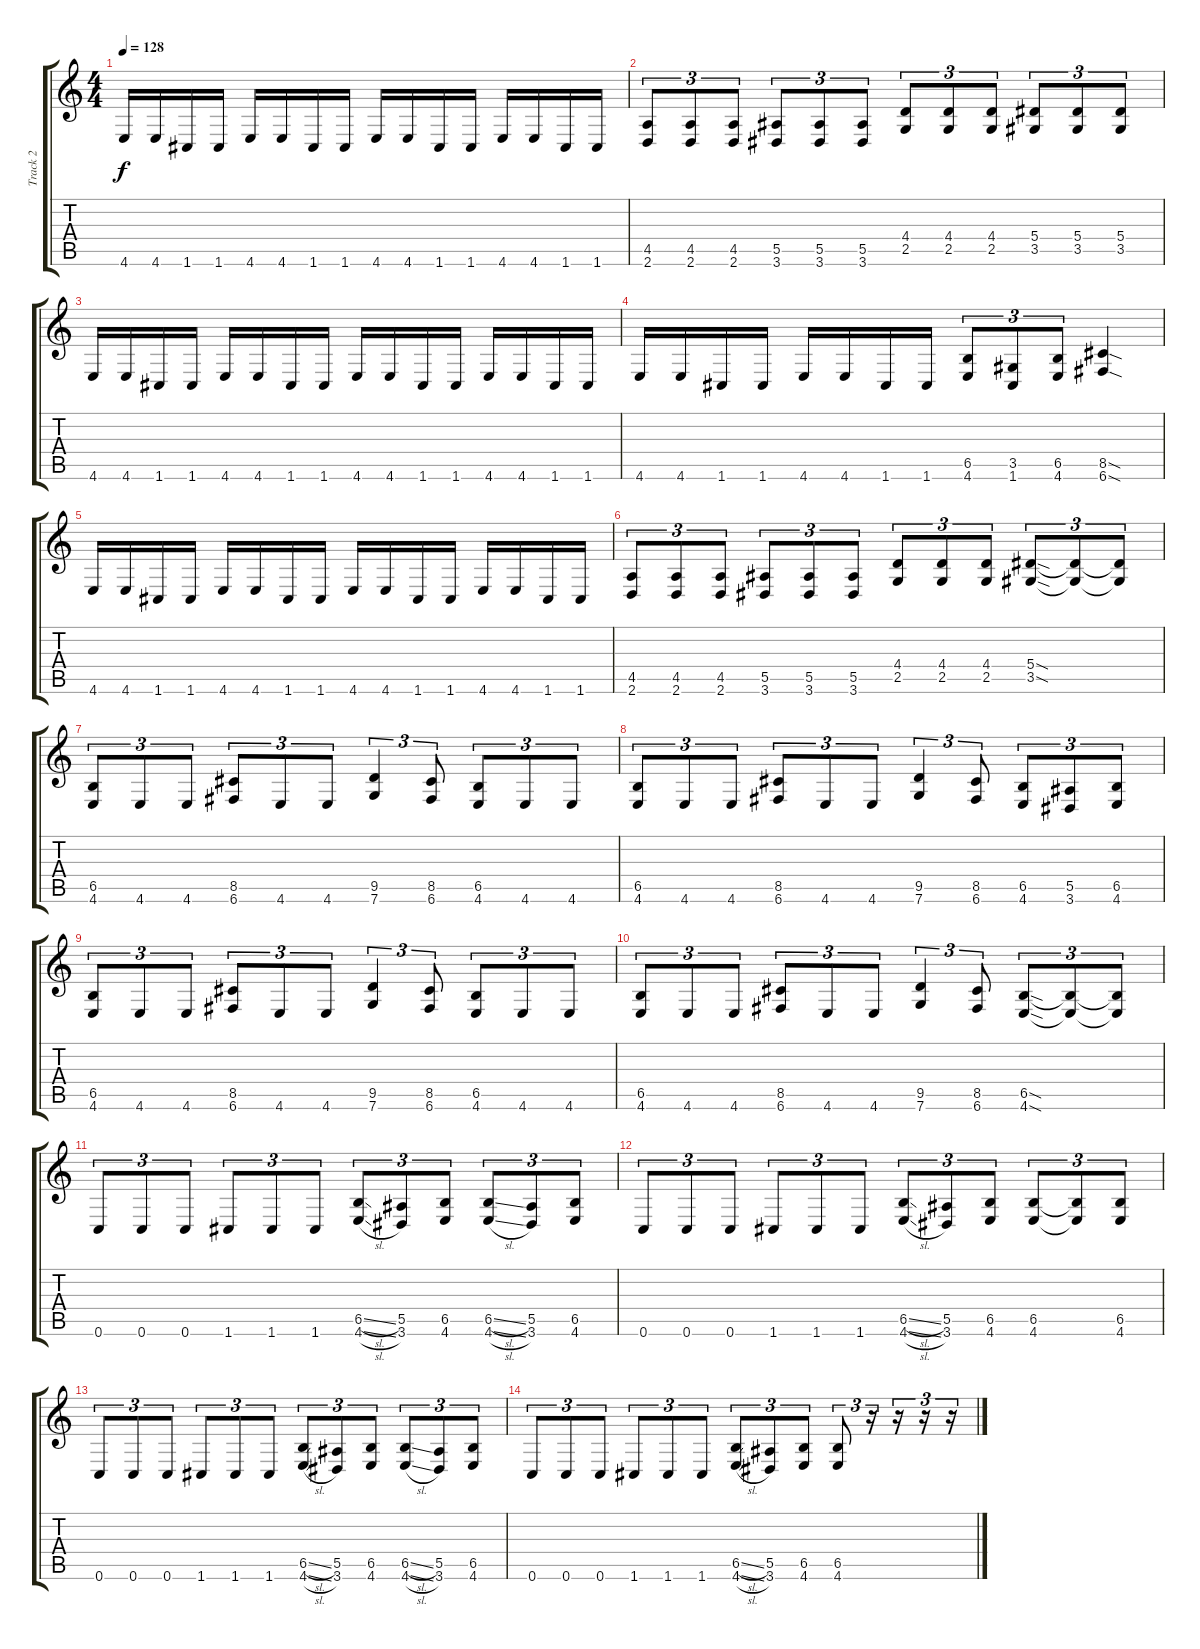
\track ("Track 2" "Track 2") {instrument overdrivenguitar}
\staff {score tabs}
\tuning (C4 G3 Eb3 Bb2 F2 C2) {hide}
\ts (4 4)
\tempo 128
\clef g2
\ks c
4.6.16{dy f} 4.6.16 1.6.16 1.6.16 4.6.16 4.6.16 1.6.16 1.6.16 4.6.16 4.6.16 1.6.16 1.6.16 4.6.16 4.6.16 1.6.16 1.6.16 |
(4.5 2.6).8{tu (3 2)} (4.5 2.6).8{tu (3 2)} (4.5 2.6).8{tu (3 2)} (5.5 3.6).8{tu (3 2)} (5.5 3.6).8{tu (3 2)} (5.5 3.6).8{tu (3 2)} (4.4 2.5).8{tu (3 2)} (4.4 2.5).8{tu (3 2)} (4.4 2.5).8{tu (3 2)} (5.4 3.5).8{tu (3 2)} (5.4 3.5).8{tu (3 2)} (5.4 3.5).8{tu (3 2)} |
4.6.16 4.6.16 1.6.16 1.6.16 4.6.16 4.6.16 1.6.16 1.6.16 4.6.16 4.6.16 1.6.16 1.6.16 4.6.16 4.6.16 1.6.16 1.6.16 |
4.6.16 4.6.16 1.6.16 1.6.16 4.6.16 4.6.16 1.6.16 1.6.16 (6.5 4.6).8{tu (3 2)} (3.5 1.6).8{tu (3 2)} (6.5 4.6).8{tu (3 2)} (8.5{sod} 6.6{sod}).4 |
4.6.16 4.6.16 1.6.16 1.6.16 4.6.16 4.6.16 1.6.16 1.6.16 4.6.16 4.6.16 1.6.16 1.6.16 4.6.16 4.6.16 1.6.16 1.6.16 |
(4.5 2.6).8{tu (3 2)} (4.5 2.6).8{tu (3 2)} (4.5 2.6).8{tu (3 2)} (5.5 3.6).8{tu (3 2)} (5.5 3.6).8{tu (3 2)} (5.5 3.6).8{tu (3 2)} (4.4 2.5).8{tu (3 2)} (4.4 2.5).8{tu (3 2)} (4.4 2.5).8{tu (3 2)} (5.4{sod} 3.5{sod}).8{tu (3 2)} (5.4{t} 3.5{t}).8{tu (3 2)} (5.4{t} 3.5{t}).8{tu (3 2)} |
(6.5 4.6).8{tu (3 2)} 4.6.8{tu (3 2)} 4.6.8{tu (3 2)} (8.5 6.6).8{tu (3 2)} 4.6.8{tu (3 2)} 4.6.8{tu (3 2)} (9.5 7.6).4{tu (3 2)} (8.5 6.6).8{tu (3 2)} (6.5 4.6).8{tu (3 2)} 4.6.8{tu (3 2)} 4.6.8{tu (3 2)} |
(6.5 4.6).8{tu (3 2)} 4.6.8{tu (3 2)} 4.6.8{tu (3 2)} (8.5 6.6).8{tu (3 2)} 4.6.8{tu (3 2)} 4.6.8{tu (3 2)} (9.5 7.6).4{tu (3 2)} (8.5 6.6).8{tu (3 2)} (6.5 4.6).8{tu (3 2)} (5.5 3.6).8{tu (3 2)} (6.5 4.6).8{tu (3 2)} |
(6.5 4.6).8{tu (3 2)} 4.6.8{tu (3 2)} 4.6.8{tu (3 2)} (8.5 6.6).8{tu (3 2)} 4.6.8{tu (3 2)} 4.6.8{tu (3 2)} (9.5 7.6).4{tu (3 2)} (8.5 6.6).8{tu (3 2)} (6.5 4.6).8{tu (3 2)} 4.6.8{tu (3 2)} 4.6.8{tu (3 2)} |
(6.5 4.6).8{tu (3 2)} 4.6.8{tu (3 2)} 4.6.8{tu (3 2)} (8.5 6.6).8{tu (3 2)} 4.6.8{tu (3 2)} 4.6.8{tu (3 2)} (9.5 7.6).4{tu (3 2)} (8.5 6.6).8{tu (3 2)} (6.5{sod} 4.6{sod}).8{tu (3 2)} (6.5{t} 4.6{t}).8{tu (3 2)} (6.5{t} 4.6{t}).8{tu (3 2)} |
0.6.8{tu (3 2)} 0.6.8{tu (3 2)} 0.6.8{tu (3 2)} 1.6.8{tu (3 2)} 1.6.8{tu (3 2)} 1.6.8{tu (3 2)} (6.5{sl} 4.6{sl}).8{tu (3 2)} (5.5 3.6).8{tu (3 2)} (6.5 4.6).8{tu (3 2)} (6.5{sl} 4.6{sl}).8{tu (3 2)} (5.5 3.6).8{tu (3 2)} (6.5 4.6).8{tu (3 2)} |
0.6.8{tu (3 2)} 0.6.8{tu (3 2)} 0.6.8{tu (3 2)} 1.6.8{tu (3 2)} 1.6.8{tu (3 2)} 1.6.8{tu (3 2)} (6.5{sl} 4.6{sl}).8{tu (3 2)} (5.5 3.6).8{tu (3 2)} (6.5 4.6).8{tu (3 2)} (6.5 4.6).8{tu (3 2)} (6.5{t} 4.6{t}).8{tu (3 2)} (6.5 4.6).8{tu (3 2)} |
0.6.8{tu (3 2)} 0.6.8{tu (3 2)} 0.6.8{tu (3 2)} 1.6.8{tu (3 2)} 1.6.8{tu (3 2)} 1.6.8{tu (3 2)} (6.5{sl} 4.6{sl}).8{tu (3 2)} (5.5 3.6).8{tu (3 2)} (6.5 4.6).8{tu (3 2)} (6.5{sl} 4.6{sl}).8{tu (3 2)} (5.5 3.6).8{tu (3 2)} (6.5 4.6).8{tu (3 2)} |
0.6.8{tu (3 2)} 0.6.8{tu (3 2)} 0.6.8{tu (3 2)} 1.6.8{tu (3 2)} 1.6.8{tu (3 2)} 1.6.8{tu (3 2)} (6.5{sl} 4.6{sl}).8{tu (3 2)} (5.5 3.6).8{tu (3 2)} (6.5 4.6).8{tu (3 2)} (6.5 4.6).8{tu (3 2)} r.16{tu (3 2)} r.16{tu (3 2)} r.16{tu (3 2)} r.16{tu (3 2)}
